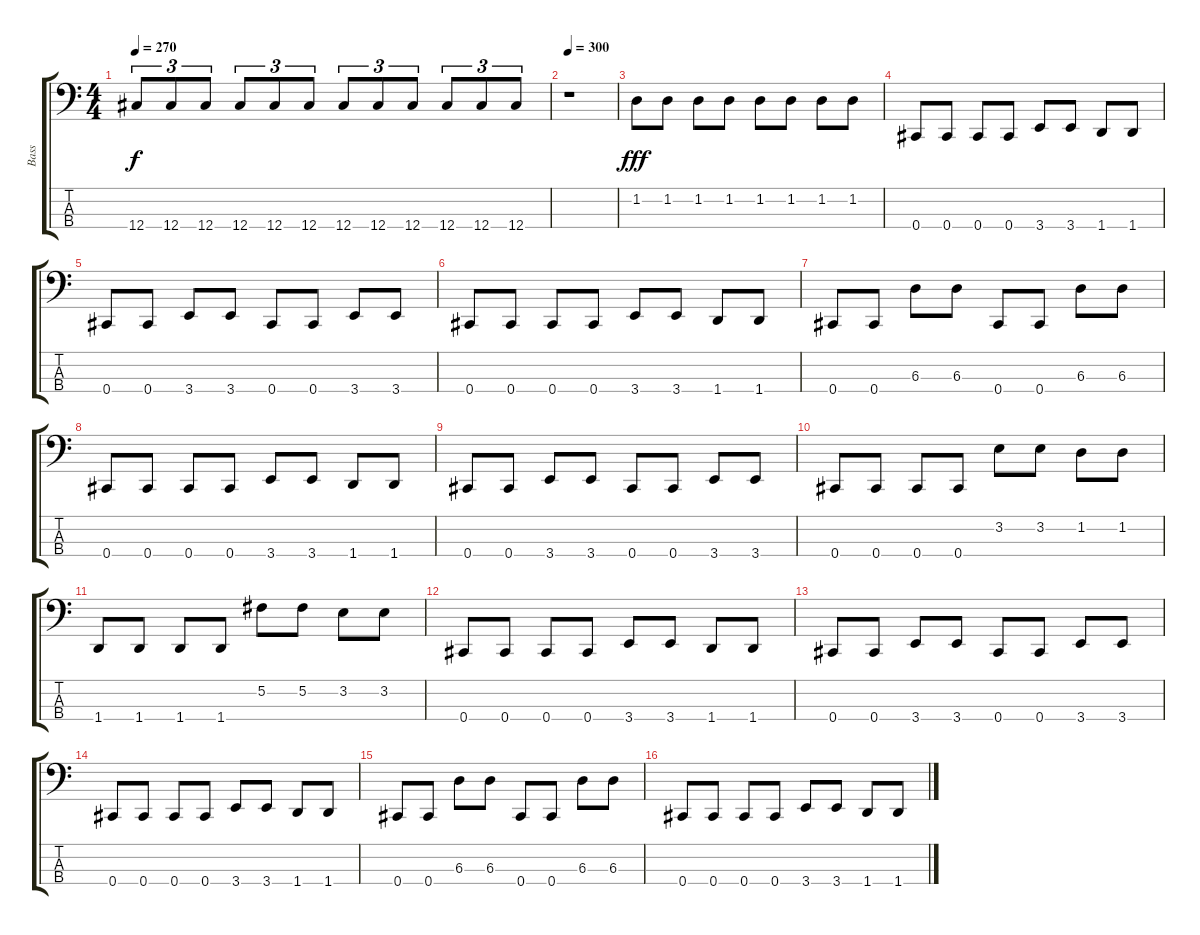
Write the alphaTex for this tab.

\track ("Bass" "Bass") {instrument electricbassfinger}
\staff {score tabs}
\tuning (Gb2 Db2 Ab1 Db1) {hide}
\ts (4 4)
\tempo 270
\clef f4
\ks c
12.4.8{tu (3 2) dy f} 12.4.8{tu (3 2)} 12.4.8{tu (3 2)} 12.4.8{tu (3 2)} 12.4.8{tu (3 2)} 12.4.8{tu (3 2)} 12.4.8{tu (3 2)} 12.4.8{tu (3 2)} 12.4.8{tu (3 2)} 12.4.8{tu (3 2)} 12.4.8{tu (3 2)} 12.4.8{tu (3 2)} |
\tempo 300
r.1 |
1.2.8{dy fff} 1.2.8 1.2.8 1.2.8 1.2.8 1.2.8 1.2.8 1.2.8 |
0.4.8 0.4.8 0.4.8 0.4.8 3.4.8 3.4.8 1.4.8 1.4.8 |
0.4.8 0.4.8 3.4.8 3.4.8 0.4.8 0.4.8 3.4.8 3.4.8 |
0.4.8 0.4.8 0.4.8 0.4.8 3.4.8 3.4.8 1.4.8 1.4.8 |
0.4.8 0.4.8 6.3.8 6.3.8 0.4.8 0.4.8 6.3.8 6.3.8 |
0.4.8 0.4.8 0.4.8 0.4.8 3.4.8 3.4.8 1.4.8 1.4.8 |
0.4.8 0.4.8 3.4.8 3.4.8 0.4.8 0.4.8 3.4.8 3.4.8 |
0.4.8 0.4.8 0.4.8 0.4.8 3.2.8 3.2.8 1.2.8 1.2.8 |
1.4.8 1.4.8 1.4.8 1.4.8 5.2.8 5.2.8 3.2.8 3.2.8 |
0.4.8 0.4.8 0.4.8 0.4.8 3.4.8 3.4.8 1.4.8 1.4.8 |
0.4.8 0.4.8 3.4.8 3.4.8 0.4.8 0.4.8 3.4.8 3.4.8 |
0.4.8 0.4.8 0.4.8 0.4.8 3.4.8 3.4.8 1.4.8 1.4.8 |
0.4.8 0.4.8 6.3.8 6.3.8 0.4.8 0.4.8 6.3.8 6.3.8 |
0.4.8 0.4.8 0.4.8 0.4.8 3.4.8 3.4.8 1.4.8 1.4.8
